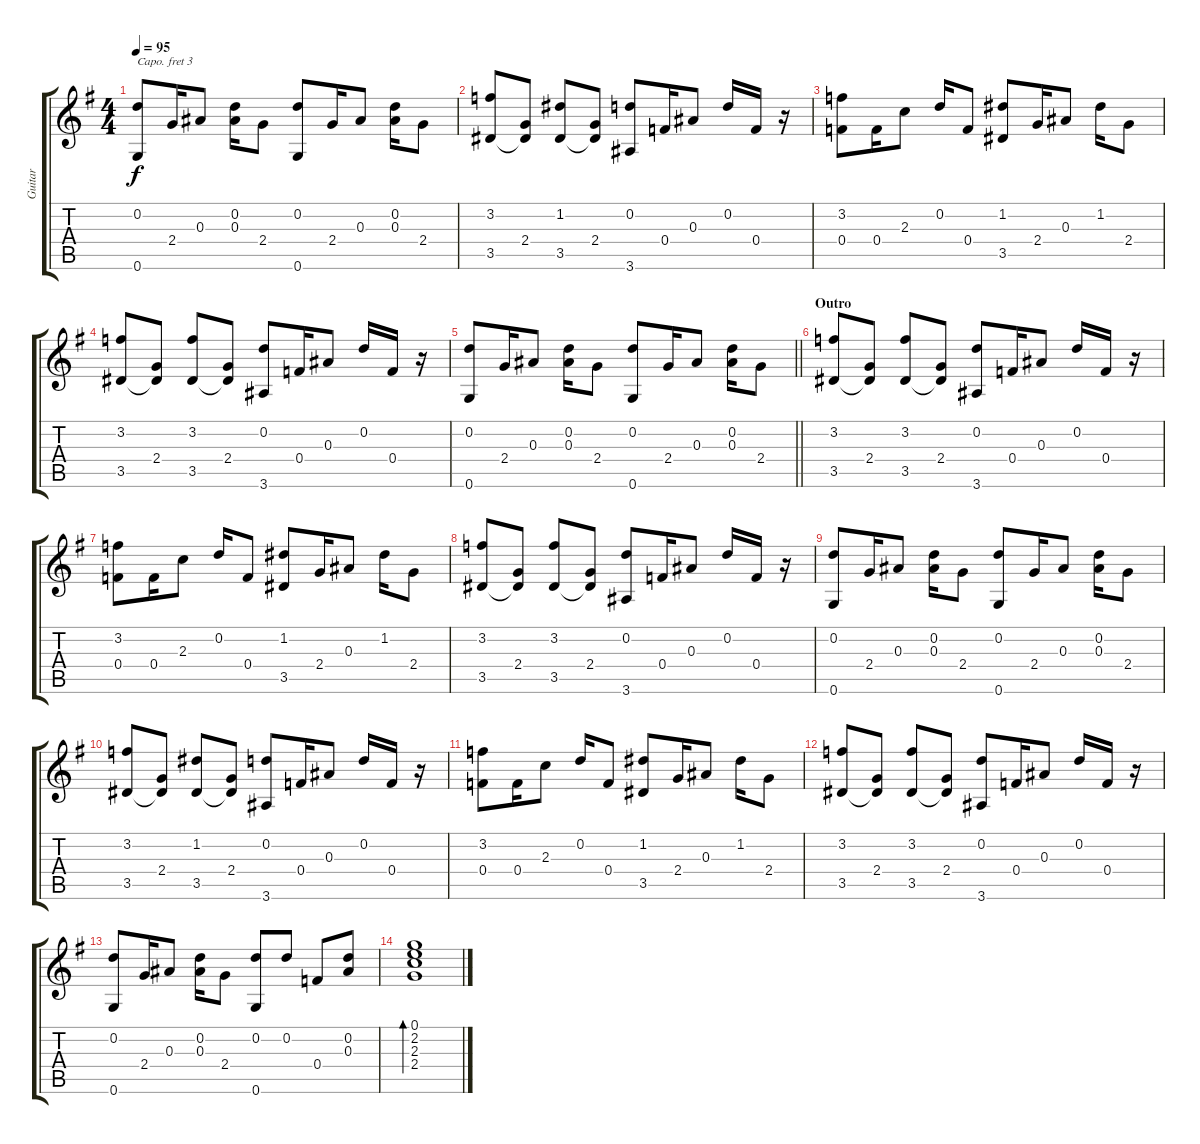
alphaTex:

\track ("Guitar" "Guitar") {instrument acousticguitarsteel}
\staff {score tabs}
\capo 3
\tuning (E4 B3 G3 D3 A2 E2) {hide}
\ts (4 4)
\tempo 95
\clef g2
\ks g
(0.2 0.6).8{dy f} 2.4.16 0.3.8 (0.2 0.3).16 2.4.8 (0.2 0.6).8 2.4.16 0.3.8 (0.2 0.3).16 2.4.8 |
(3.2 3.5).8 (2.4 3.5{t}).8 (1.2 3.5).8 (2.4 3.5{t}).8 (0.2 3.6).8 0.4.16 0.3.8 0.2.16 0.4.16 r.16 |
(3.2 0.4).8 0.4.16 2.3.8 0.2.16 0.4.8 (1.2 3.5).8 2.4.16 0.3.8 1.2.16 2.4.8 |
(3.2 3.5).8 (2.4 3.5{t}).8 (3.2 3.5).8 (2.4 3.5{t}).8 (0.2 3.6).8 0.4.16 0.3.8 0.2.16 0.4.16 r.16 |
\barLineRight lightlight
(0.2 0.6).8 2.4.16 0.3.8 (0.2 0.3).16 2.4.8 (0.2 0.6).8 2.4.16 0.3.8 (0.2 0.3).16 2.4.8 |
\section ("" "Outro")
(3.2 3.5).8 (2.4 3.5{t}).8 (3.2 3.5).8 (2.4 3.5{t}).8 (0.2 3.6).8 0.4.16 0.3.8 0.2.16 0.4.16 r.16 |
(3.2 0.4).8 0.4.16 2.3.8 0.2.16 0.4.8 (1.2 3.5).8 2.4.16 0.3.8 1.2.16 2.4.8 |
(3.2 3.5).8 (2.4 3.5{t}).8 (3.2 3.5).8 (2.4 3.5{t}).8 (0.2 3.6).8 0.4.16 0.3.8 0.2.16 0.4.16 r.16 |
(0.2 0.6).8 2.4.16 0.3.8 (0.2 0.3).16 2.4.8 (0.2 0.6).8 2.4.16 0.3.8 (0.2 0.3).16 2.4.8 |
(3.2 3.5).8 (2.4 3.5{t}).8 (1.2 3.5).8 (2.4 3.5{t}).8 (0.2 3.6).8 0.4.16 0.3.8 0.2.16 0.4.16 r.16 |
(3.2 0.4).8 0.4.16 2.3.8 0.2.16 0.4.8 (1.2 3.5).8 2.4.16 0.3.8 1.2.16 2.4.8 |
(3.2 3.5).8 (2.4 3.5{t}).8 (3.2 3.5).8 (2.4 3.5{t}).8 (0.2 3.6).8 0.4.16 0.3.8 0.2.16 0.4.16 r.16 |
(0.2 0.6).8 2.4.16 0.3.8 (0.2 0.3).16 2.4.8 (0.2 0.6).8 0.2.8 0.4.8 (0.2 0.3).8 |
(0.1 2.2 2.3 2.4).1{bd 60}
